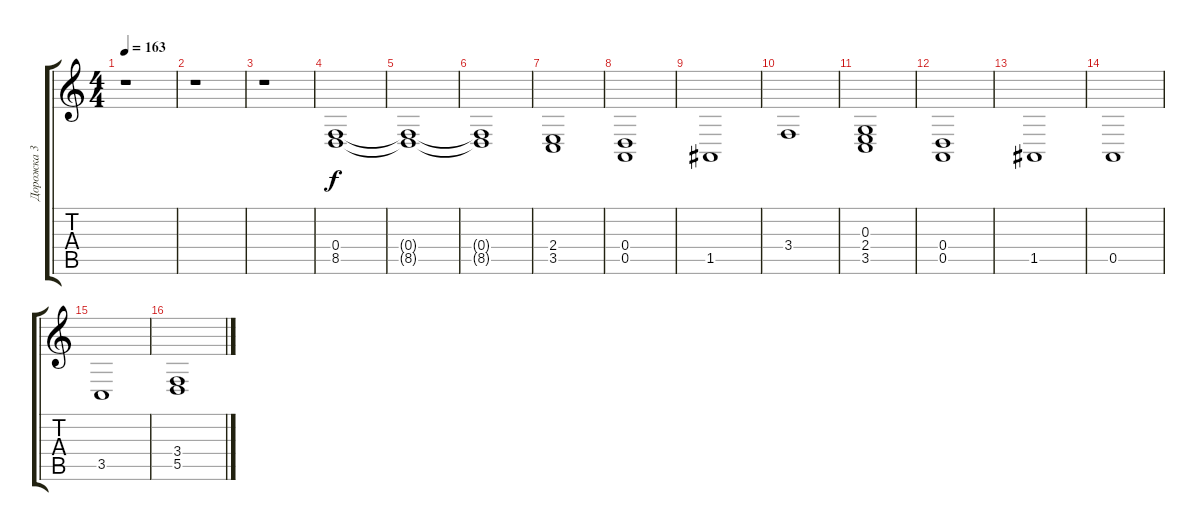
\track ("Дорожка 3" "Дорожка 3") {instrument stringensemble1}
\staff {score tabs}
\tuning (E4 B3 G3 D3 A2 E2) {hide}
\ts (4 4)
\tempo 163
\clef g2
\ks c
r.1{dy f} |
r.1 |
r.1 |
(0.4 8.5).1 |
(0.4{t} 8.5{t}).1 |
(0.4{t} 8.5{t}).1 |
(2.4 3.5).1 |
(0.4 0.5).1 |
1.5.1 |
3.4.1 |
(0.3 2.4 3.5).1 |
(0.4 0.5).1 |
1.5.1 |
0.5.1 |
3.5.1 |
(3.4 5.5).1
